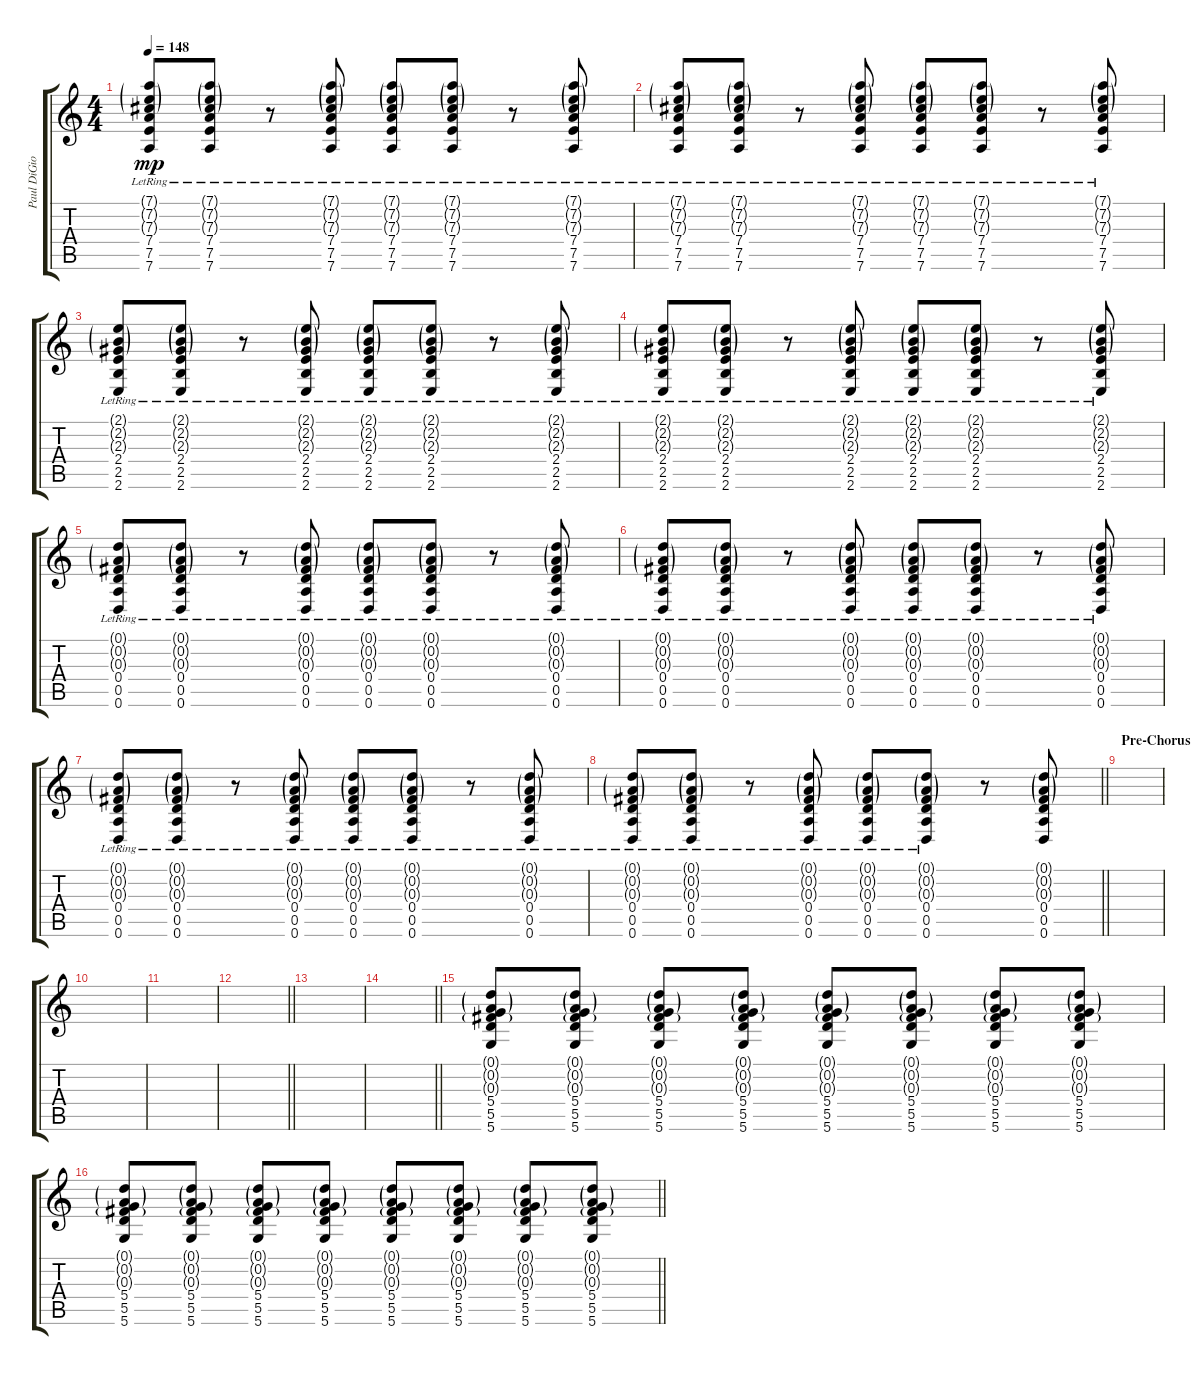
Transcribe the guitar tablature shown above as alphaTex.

\track ("Paul DiGiovanni (Overdub Guitar)" "Paul DiGio") {instrument overdrivenguitar}
\staff {score tabs}
\tuning (D4 A3 Gb3 D3 A2 D2) {hide}
\ts (4 4)
\tempo 148
\clef g2
\ks c
(7.1{g} 7.2{g} 7.3{g} 7.4{lr} 7.5{lr} 7.6{lr}).8{dy mp} (7.1{g} 7.2{g} 7.3{g} 7.4{lr} 7.5{lr} 7.6{lr}).8 r.8 (7.1{g} 7.2{g} 7.3{g} 7.4{lr} 7.5{lr} 7.6{lr}).8 (7.1{g} 7.2{g} 7.3{g} 7.4{lr} 7.5{lr} 7.6{lr}).8 (7.1{g} 7.2{g} 7.3{g} 7.4{lr} 7.5{lr} 7.6{lr}).8 r.8 (7.1{g} 7.2{g} 7.3{g} 7.4{lr} 7.5{lr} 7.6{lr}).8 |
(7.1{g} 7.2{g} 7.3{g} 7.4{lr} 7.5{lr} 7.6{lr}).8 (7.1{g} 7.2{g} 7.3{g} 7.4{lr} 7.5{lr} 7.6{lr}).8 r.8 (7.1{g} 7.2{g} 7.3{g} 7.4{lr} 7.5{lr} 7.6{lr}).8 (7.1{g} 7.2{g} 7.3{g} 7.4{lr} 7.5{lr} 7.6{lr}).8 (7.1{g} 7.2{g} 7.3{g} 7.4{lr} 7.5{lr} 7.6{lr}).8 r.8 (7.1{g} 7.2{g} 7.3{g} 7.4{lr} 7.5{lr} 7.6{lr}).8 |
(2.1{g} 2.2{g} 2.3{g} 2.4{lr} 2.5{lr} 2.6{lr}).8 (2.1{g} 2.2{g} 2.3{g} 2.4{lr} 2.5{lr} 2.6{lr}).8 r.8 (2.1{g} 2.2{g} 2.3{g} 2.4{lr} 2.5{lr} 2.6{lr}).8 (2.1{g} 2.2{g} 2.3{g} 2.4{lr} 2.5{lr} 2.6{lr}).8 (2.1{g} 2.2{g} 2.3{g} 2.4{lr} 2.5{lr} 2.6{lr}).8 r.8 (2.1{g} 2.2{g} 2.3{g} 2.4{lr} 2.5{lr} 2.6{lr}).8 |
(2.1{g} 2.2{g} 2.3{g} 2.4{lr} 2.5{lr} 2.6{lr}).8 (2.1{g} 2.2{g} 2.3{g} 2.4{lr} 2.5{lr} 2.6{lr}).8 r.8 (2.1{g} 2.2{g} 2.3{g} 2.4{lr} 2.5{lr} 2.6{lr}).8 (2.1{g} 2.2{g} 2.3{g} 2.4{lr} 2.5{lr} 2.6{lr}).8 (2.1{g} 2.2{g} 2.3{g} 2.4{lr} 2.5{lr} 2.6{lr}).8 r.8 (2.1{g} 2.2{g} 2.3{g} 2.4{lr} 2.5{lr} 2.6{lr}).8 |
(0.1{g} 0.2{g} 0.3{g} 0.4{lr} 0.5{lr} 0.6{lr}).8 (0.1{g} 0.2{g} 0.3{g} 0.4{lr} 0.5{lr} 0.6{lr}).8 r.8 (0.1{g} 0.2{g} 0.3{g} 0.4{lr} 0.5{lr} 0.6{lr}).8 (0.1{g} 0.2{g} 0.3{g} 0.4{lr} 0.5{lr} 0.6{lr}).8 (0.1{g} 0.2{g} 0.3{g} 0.4{lr} 0.5{lr} 0.6{lr}).8 r.8 (0.1{g} 0.2{g} 0.3{g} 0.4{lr} 0.5{lr} 0.6{lr}).8 |
(0.1{g} 0.2{g} 0.3{g} 0.4{lr} 0.5{lr} 0.6{lr}).8 (0.1{g} 0.2{g} 0.3{g} 0.4{lr} 0.5{lr} 0.6{lr}).8 r.8 (0.1{g} 0.2{g} 0.3{g} 0.4{lr} 0.5{lr} 0.6{lr}).8 (0.1{g} 0.2{g} 0.3{g} 0.4{lr} 0.5{lr} 0.6{lr}).8 (0.1{g} 0.2{g} 0.3{g} 0.4{lr} 0.5{lr} 0.6{lr}).8 r.8 (0.1{g} 0.2{g} 0.3{g} 0.4{lr} 0.5{lr} 0.6{lr}).8 |
(0.1{g} 0.2{g} 0.3{g} 0.4{lr} 0.5{lr} 0.6{lr}).8 (0.1{g} 0.2{g} 0.3{g} 0.4{lr} 0.5{lr} 0.6{lr}).8 r.8 (0.1{g} 0.2{g} 0.3{g} 0.4{lr} 0.5{lr} 0.6{lr}).8 (0.1{g} 0.2{g} 0.3{g} 0.4{lr} 0.5{lr} 0.6{lr}).8 (0.1{g} 0.2{g} 0.3{g} 0.4{lr} 0.5{lr} 0.6{lr}).8 r.8 (0.1{g} 0.2{g} 0.3{g} 0.4{lr} 0.5{lr} 0.6{lr}).8 |
\barLineRight lightlight
(0.1{g} 0.2{g} 0.3{g} 0.4{lr} 0.5{lr} 0.6{lr}).8 (0.1{g} 0.2{g} 0.3{g} 0.4{lr} 0.5{lr} 0.6{lr}).8 r.8 (0.1{g} 0.2{g} 0.3{g} 0.4{lr} 0.5{lr} 0.6{lr}).8 (0.1{g} 0.2{g} 0.3{g} 0.4{lr} 0.5{lr} 0.6{lr}).8 (0.1{g} 0.2{g} 0.3{g} 0.4{lr} 0.5{lr} 0.6{lr}).8 r.8 (0.1{g} 0.2{g} 0.3{g} 0.4 0.5 0.6).8 |
\section ("" "Pre-Chorus")
|
|
|
\barLineRight lightlight
|
|
\barLineRight lightlight
|
(0.1{g} 0.2{g} 0.3{g} 5.4 5.5 5.6).8{instrument overdrivenguitar} (0.1{g} 0.2{g} 0.3{g} 5.4 5.5 5.6).8 (0.1{g} 0.2{g} 0.3{g} 5.4 5.5 5.6).8 (0.1{g} 0.2{g} 0.3{g} 5.4 5.5 5.6).8 (0.1{g} 0.2{g} 0.3{g} 5.4 5.5 5.6).8 (0.1{g} 0.2{g} 0.3{g} 5.4 5.5 5.6).8 (0.1{g} 0.2{g} 0.3{g} 5.4 5.5 5.6).8 (0.1{g} 0.2{g} 0.3{g} 5.4 5.5 5.6).8 |
\barLineRight lightlight
(0.1{g} 0.2{g} 0.3{g} 5.4 5.5 5.6).8 (0.1{g} 0.2{g} 0.3{g} 5.4 5.5 5.6).8 (0.1{g} 0.2{g} 0.3{g} 5.4 5.5 5.6).8 (0.1{g} 0.2{g} 0.3{g} 5.4 5.5 5.6).8 (0.1{g} 0.2{g} 0.3{g} 5.4 5.5 5.6).8 (0.1{g} 0.2{g} 0.3{g} 5.4 5.5 5.6).8 (0.1{g} 0.2{g} 0.3{g} 5.4 5.5 5.6).8 (0.1{g} 0.2{g} 0.3{g} 5.4 5.5 5.6).8
